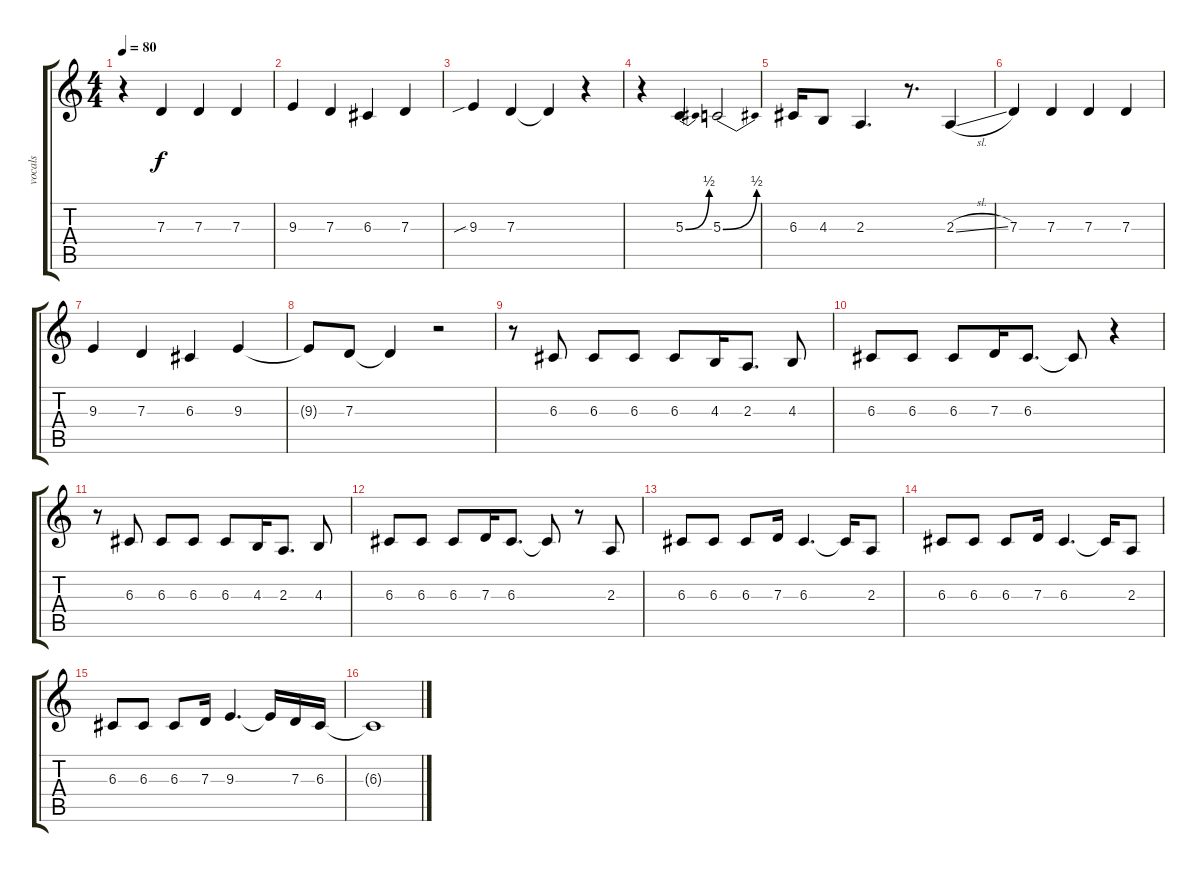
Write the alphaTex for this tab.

\track ("vocals" "vocals") {instrument choiraahs}
\staff {score tabs}
\tuning (E4 B3 G3 D3 A2 E2) {hide}
\ts (4 4)
\tempo 80
\clef g2
\ks c
r.4{dy f} 7.3.4 7.3.4 7.3.4 |
9.3.4 7.3.4 6.3.4 7.3.4 |
9.3{sib}.4 7.3.4 7.3{t}.4 r.4 |
r.4 5.3{be (bend 0 0 60 2)}.4 5.3{be (bend 0 0 60 2)}.2 |
6.3.16 4.3.8 2.3.4{d} r.8{d} 2.3{sl}.4 |
7.3.4 7.3.4 7.3.4 7.3.4 |
9.3.4 7.3.4 6.3.4 9.3.4 |
9.3{t}.8 7.3.8 7.3{t}.4 r.2 |
r.8 6.3.8 6.3.8 6.3.8 6.3.8 4.3.16 2.3.8{d} 4.3.8 |
6.3.8 6.3.8 6.3.8 7.3.16 6.3.8{d} 6.3{t}.8 r.4 |
r.8 6.3.8 6.3.8 6.3.8 6.3.8 4.3.16 2.3.8{d} 4.3.8 |
6.3.8 6.3.8 6.3.8 7.3.16 6.3.8{d} 6.3{t}.8 r.8 2.3.8 |
6.3.8 6.3.8 6.3.8 7.3.16 6.3.4{d} 6.3{t}.16 2.3.8 |
6.3.8 6.3.8 6.3.8 7.3.16 6.3.4{d} 6.3{t}.16 2.3.8 |
6.3.8 6.3.8 6.3.8 7.3.16 9.3.4{d} 9.3{t}.16 7.3.16 6.3.16 |
6.3{t}.1
